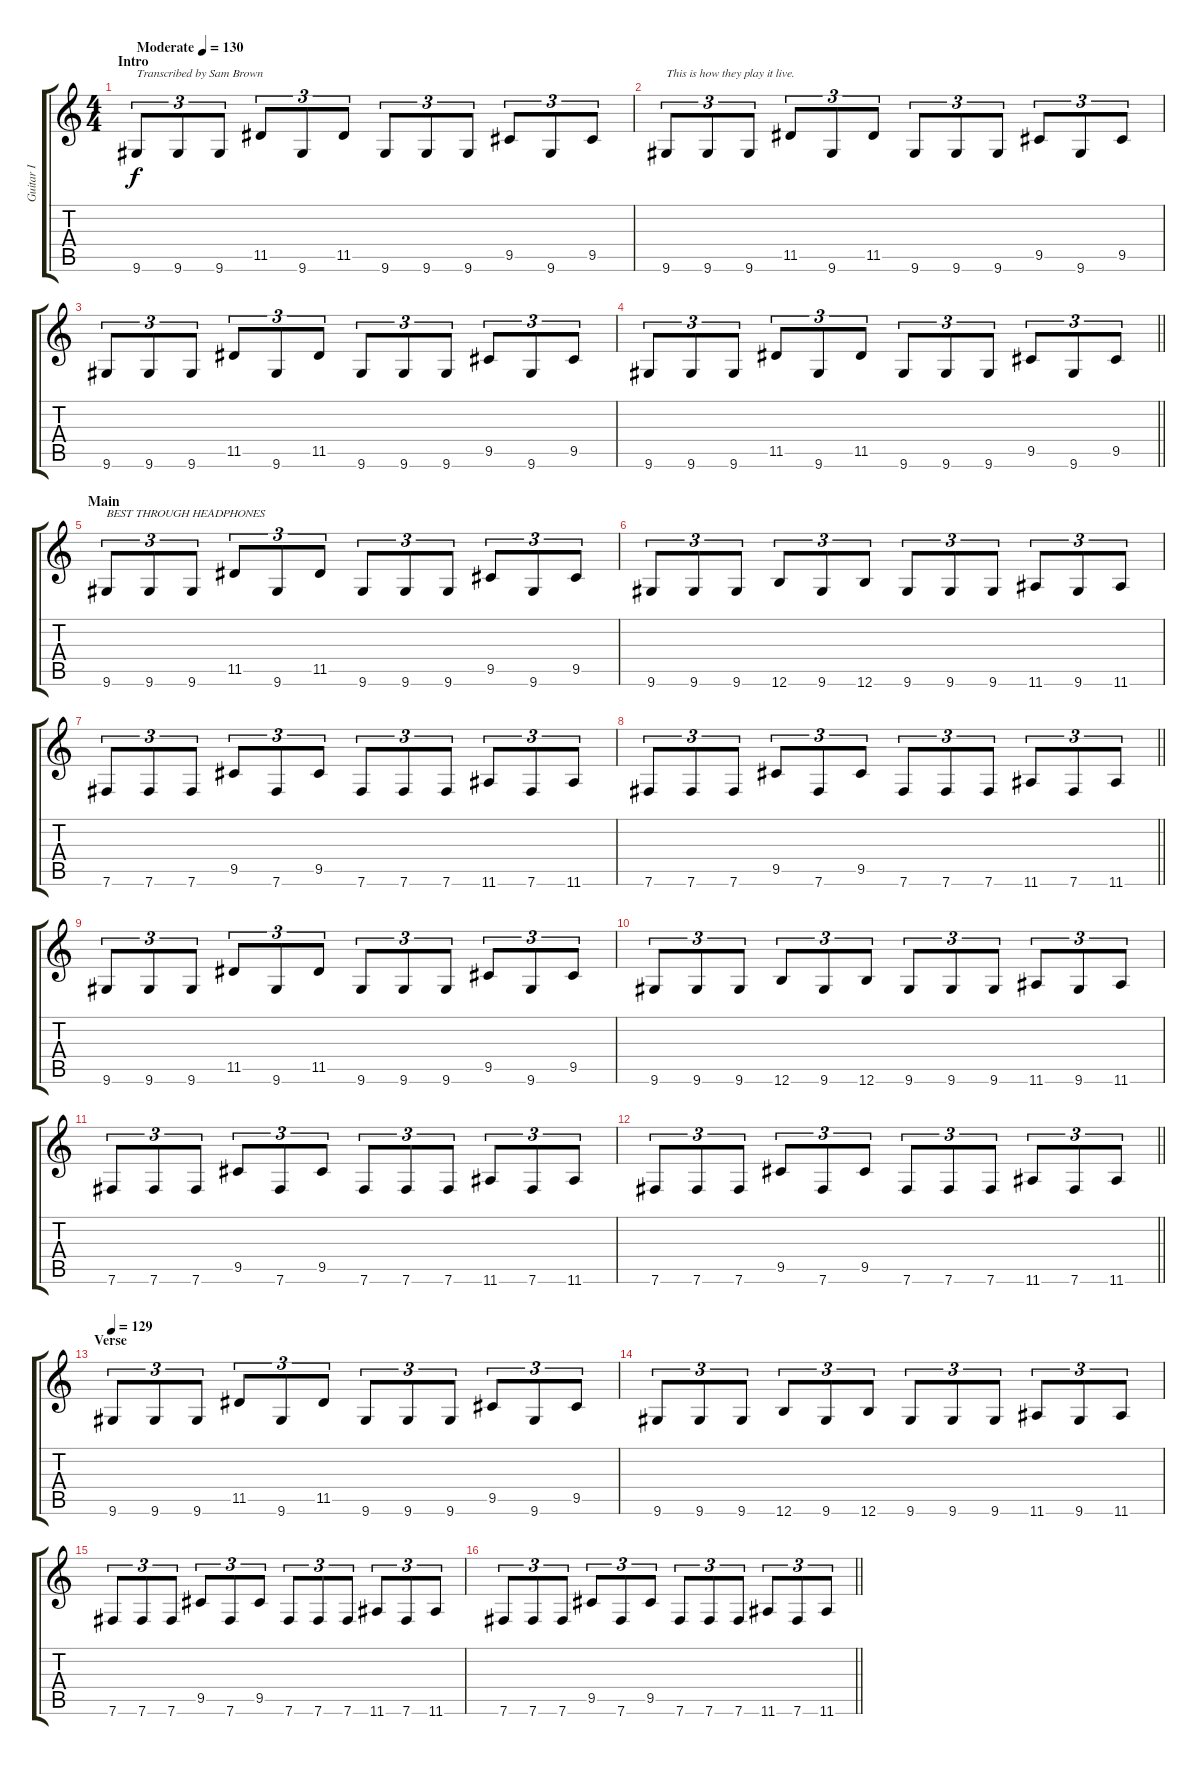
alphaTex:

\track ("Guitar I" "Guitar I") {instrument distortionguitar}
\staff {score tabs}
\tuning (B3 Gb3 D3 A2 E2 B1) {hide}
\ts (4 4)
\section ("" "Intro")
\tempo (130 "Moderate")
\clef g2
\ks c
9.6.8{tu (3 2) txt "Transcribed by Sam Brown" dy f instrument distortionguitar} 9.6.8{tu (3 2)} 9.6.8{tu (3 2)} 11.5.8{tu (3 2)} 9.6.8{tu (3 2)} 11.5.8{tu (3 2)} 9.6.8{tu (3 2)} 9.6.8{tu (3 2)} 9.6.8{tu (3 2)} 9.5.8{tu (3 2)} 9.6.8{tu (3 2)} 9.5.8{tu (3 2)} |
9.6.8{tu (3 2) txt "This is how they play it live."} 9.6.8{tu (3 2)} 9.6.8{tu (3 2)} 11.5.8{tu (3 2)} 9.6.8{tu (3 2)} 11.5.8{tu (3 2)} 9.6.8{tu (3 2)} 9.6.8{tu (3 2)} 9.6.8{tu (3 2)} 9.5.8{tu (3 2)} 9.6.8{tu (3 2)} 9.5.8{tu (3 2)} |
9.6.8{tu (3 2)} 9.6.8{tu (3 2)} 9.6.8{tu (3 2)} 11.5.8{tu (3 2)} 9.6.8{tu (3 2)} 11.5.8{tu (3 2)} 9.6.8{tu (3 2)} 9.6.8{tu (3 2)} 9.6.8{tu (3 2)} 9.5.8{tu (3 2)} 9.6.8{tu (3 2)} 9.5.8{tu (3 2)} |
\barLineRight lightlight
9.6.8{tu (3 2)} 9.6.8{tu (3 2)} 9.6.8{tu (3 2)} 11.5.8{tu (3 2)} 9.6.8{tu (3 2)} 11.5.8{tu (3 2)} 9.6.8{tu (3 2)} 9.6.8{tu (3 2)} 9.6.8{tu (3 2)} 9.5.8{tu (3 2)} 9.6.8{tu (3 2)} 9.5.8{tu (3 2)} |
\section ("" "Main")
9.6.8{tu (3 2) txt "BEST THROUGH HEADPHONES"} 9.6.8{tu (3 2)} 9.6.8{tu (3 2)} 11.5.8{tu (3 2)} 9.6.8{tu (3 2)} 11.5.8{tu (3 2)} 9.6.8{tu (3 2)} 9.6.8{tu (3 2)} 9.6.8{tu (3 2)} 9.5.8{tu (3 2)} 9.6.8{tu (3 2)} 9.5.8{tu (3 2)} |
9.6.8{tu (3 2)} 9.6.8{tu (3 2)} 9.6.8{tu (3 2)} 12.6.8{tu (3 2)} 9.6.8{tu (3 2)} 12.6.8{tu (3 2)} 9.6.8{tu (3 2)} 9.6.8{tu (3 2)} 9.6.8{tu (3 2)} 11.6.8{tu (3 2)} 9.6.8{tu (3 2)} 11.6.8{tu (3 2)} |
7.6.8{tu (3 2)} 7.6.8{tu (3 2)} 7.6.8{tu (3 2)} 9.5.8{tu (3 2)} 7.6.8{tu (3 2)} 9.5.8{tu (3 2)} 7.6.8{tu (3 2)} 7.6.8{tu (3 2)} 7.6.8{tu (3 2)} 11.6.8{tu (3 2)} 7.6.8{tu (3 2)} 11.6.8{tu (3 2)} |
\barLineRight lightlight
7.6.8{tu (3 2)} 7.6.8{tu (3 2)} 7.6.8{tu (3 2)} 9.5.8{tu (3 2)} 7.6.8{tu (3 2)} 9.5.8{tu (3 2)} 7.6.8{tu (3 2)} 7.6.8{tu (3 2)} 7.6.8{tu (3 2)} 11.6.8{tu (3 2)} 7.6.8{tu (3 2)} 11.6.8{tu (3 2)} |
\section ("" "")
9.6.8{tu (3 2)} 9.6.8{tu (3 2)} 9.6.8{tu (3 2)} 11.5.8{tu (3 2)} 9.6.8{tu (3 2)} 11.5.8{tu (3 2)} 9.6.8{tu (3 2)} 9.6.8{tu (3 2)} 9.6.8{tu (3 2)} 9.5.8{tu (3 2)} 9.6.8{tu (3 2)} 9.5.8{tu (3 2)} |
9.6.8{tu (3 2)} 9.6.8{tu (3 2)} 9.6.8{tu (3 2)} 12.6.8{tu (3 2)} 9.6.8{tu (3 2)} 12.6.8{tu (3 2)} 9.6.8{tu (3 2)} 9.6.8{tu (3 2)} 9.6.8{tu (3 2)} 11.6.8{tu (3 2)} 9.6.8{tu (3 2)} 11.6.8{tu (3 2)} |
7.6.8{tu (3 2)} 7.6.8{tu (3 2)} 7.6.8{tu (3 2)} 9.5.8{tu (3 2)} 7.6.8{tu (3 2)} 9.5.8{tu (3 2)} 7.6.8{tu (3 2)} 7.6.8{tu (3 2)} 7.6.8{tu (3 2)} 11.6.8{tu (3 2)} 7.6.8{tu (3 2)} 11.6.8{tu (3 2)} |
\barLineRight lightlight
7.6.8{tu (3 2)} 7.6.8{tu (3 2)} 7.6.8{tu (3 2)} 9.5.8{tu (3 2)} 7.6.8{tu (3 2)} 9.5.8{tu (3 2)} 7.6.8{tu (3 2)} 7.6.8{tu (3 2)} 7.6.8{tu (3 2)} 11.6.8{tu (3 2)} 7.6.8{tu (3 2)} 11.6.8{tu (3 2)} |
\section ("" "Verse")
\tempo 129
9.6.8{tu (3 2)} 9.6.8{tu (3 2)} 9.6.8{tu (3 2)} 11.5.8{tu (3 2)} 9.6.8{tu (3 2)} 11.5.8{tu (3 2)} 9.6.8{tu (3 2)} 9.6.8{tu (3 2)} 9.6.8{tu (3 2)} 9.5.8{tu (3 2)} 9.6.8{tu (3 2)} 9.5.8{tu (3 2)} |
9.6.8{tu (3 2)} 9.6.8{tu (3 2)} 9.6.8{tu (3 2)} 12.6.8{tu (3 2)} 9.6.8{tu (3 2)} 12.6.8{tu (3 2)} 9.6.8{tu (3 2)} 9.6.8{tu (3 2)} 9.6.8{tu (3 2)} 11.6.8{tu (3 2)} 9.6.8{tu (3 2)} 11.6.8{tu (3 2)} |
7.6.8{tu (3 2)} 7.6.8{tu (3 2)} 7.6.8{tu (3 2)} 9.5.8{tu (3 2)} 7.6.8{tu (3 2)} 9.5.8{tu (3 2)} 7.6.8{tu (3 2)} 7.6.8{tu (3 2)} 7.6.8{tu (3 2)} 11.6.8{tu (3 2)} 7.6.8{tu (3 2)} 11.6.8{tu (3 2)} |
\barLineRight lightlight
7.6.8{tu (3 2)} 7.6.8{tu (3 2)} 7.6.8{tu (3 2)} 9.5.8{tu (3 2)} 7.6.8{tu (3 2)} 9.5.8{tu (3 2)} 7.6.8{tu (3 2)} 7.6.8{tu (3 2)} 7.6.8{tu (3 2)} 11.6.8{tu (3 2)} 7.6.8{tu (3 2)} 11.6.8{tu (3 2)}
